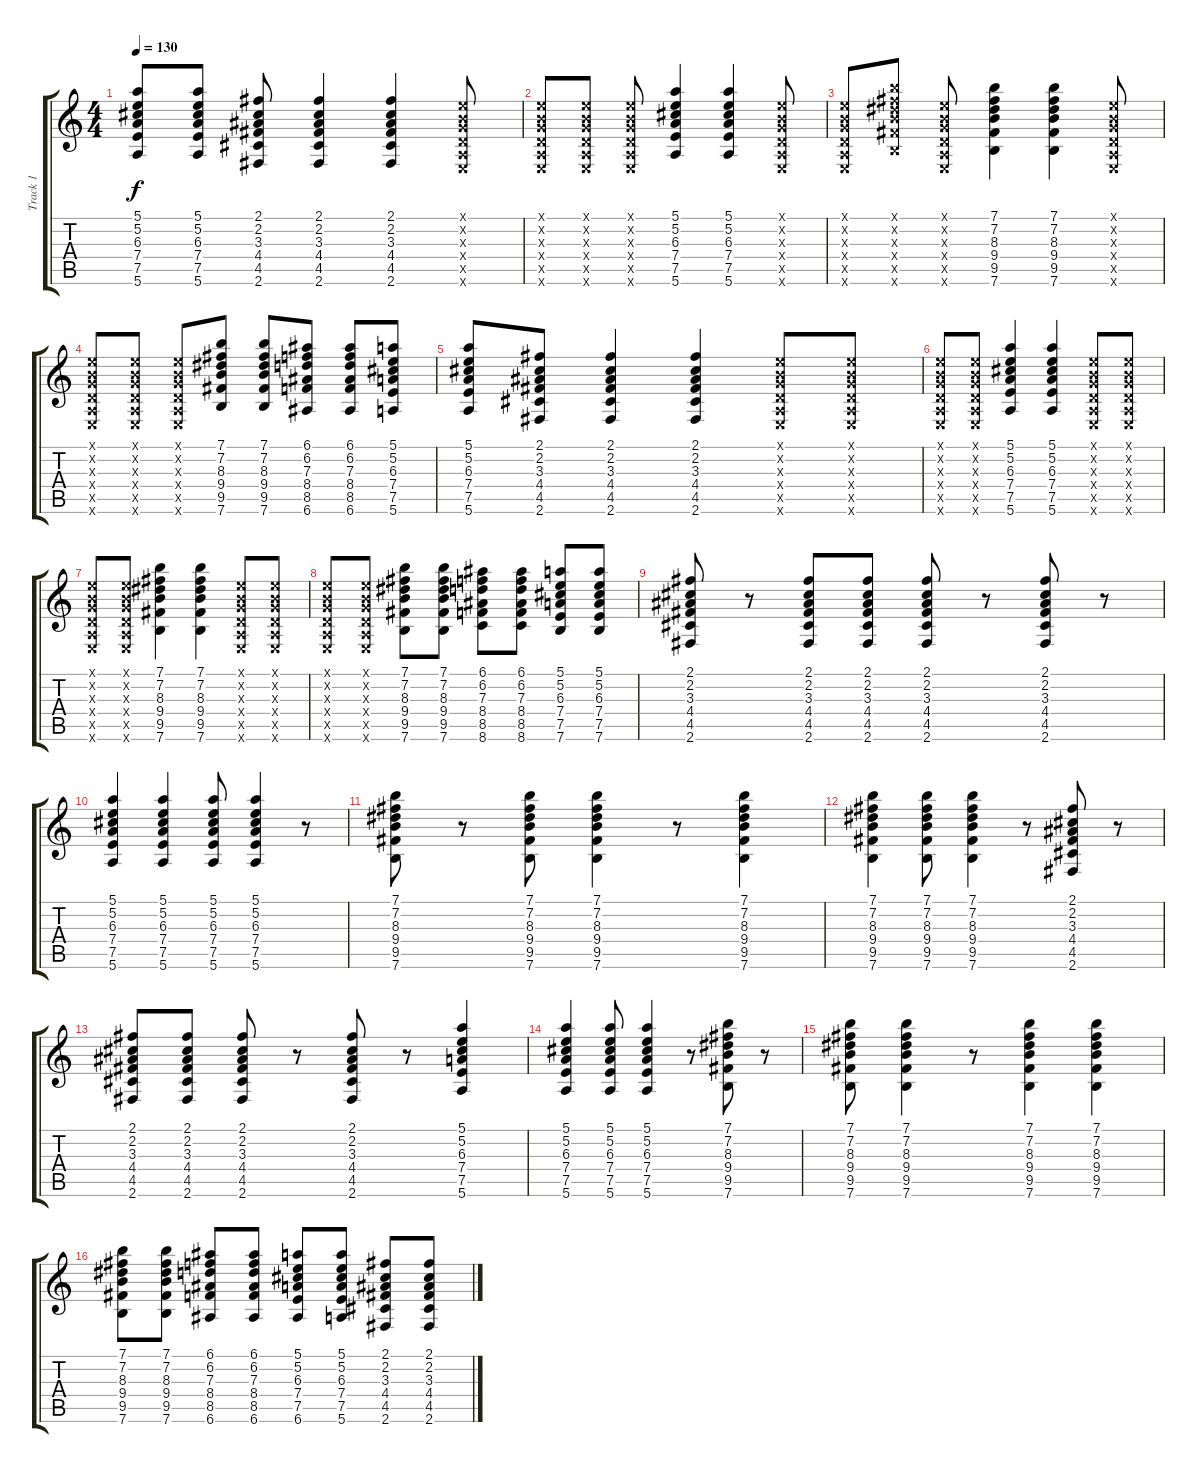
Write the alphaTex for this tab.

\track ("Track 1" "Track 1") {instrument acousticguitarnylon}
\staff {score tabs}
\tuning (E4 B3 G3 D3 A2 E2) {hide}
\ts (4 4)
\tempo 130
\clef g2
\ks c
(5.1 5.2 6.3 7.4 7.5 5.6).8{dy f} (5.1 5.2 6.3 7.4 7.5 5.6).8 (2.1 2.2 3.3 4.4 4.5 2.6).8 (2.1 2.2 3.3 4.4 4.5 2.6).4 (2.1 2.2 3.3 4.4 4.5 2.6).4 (0.1{x} 0.2{x} 0.3{x} 0.4{x} 0.5{x} 0.6{x}).8 |
(0.1{x} 0.2{x} 0.3{x} 0.4{x} 0.5{x} 0.6{x}).8 (0.1{x} 0.2{x} 0.3{x} 0.4{x} 0.5{x} 0.6{x}).8 (0.1{x} 0.2{x} 0.3{x} 0.4{x} 0.5{x} 0.6{x}).8 (5.1 5.2 6.3 7.4 7.5 5.6).4 (5.1 5.2 6.3 7.4 7.5 5.6).4 (0.1{x} 0.2{x} 0.3{x} 0.4{x} 0.5{x} 0.6{x}).8 |
(0.1{x} 0.2{x} 0.3{x} 0.4{x} 0.5{x} 0.6{x}).8 (7.1{x} 7.2{x} 8.3{x} 9.4{x} 9.5{x} 7.6{x}).8 (0.1{x} 0.2{x} 0.3{x} 0.4{x} 0.5{x} 0.6{x}).8 (7.1 7.2 8.3 9.4 9.5 7.6).4 (7.1 7.2 8.3 9.4 9.5 7.6).4 (0.1{x} 0.2{x} 0.3{x} 0.4{x} 0.5{x} 0.6{x}).8 |
(0.1{x} 0.2{x} 0.3{x} 0.4{x} 0.5{x} 0.6{x}).8 (0.1{x} 0.2{x} 0.3{x} 0.4{x} 0.5{x} 0.6{x}).8 (0.1{x} 0.2{x} 0.3{x} 0.4{x} 0.5{x} 0.6{x}).8 (7.1 7.2 8.3 9.4 9.5 7.6).8 (7.1 7.2 8.3 9.4 9.5 7.6).8 (6.1 6.2 7.3 8.4 8.5 6.6).8 (6.1 6.2 7.3 8.4 8.5 6.6).8 (5.1 5.2 6.3 7.4 7.5 5.6).8 |
(5.1 5.2 6.3 7.4 7.5 5.6).8 (2.1 2.2 3.3 4.4 4.5 2.6).8 (2.1 2.2 3.3 4.4 4.5 2.6).4 (2.1 2.2 3.3 4.4 4.5 2.6).4 (0.1{x} 0.2{x} 0.3{x} 0.4{x} 0.5{x} 0.6{x}).8 (0.1{x} 0.2{x} 0.3{x} 0.4{x} 0.5{x} 0.6{x}).8 |
(0.1{x} 0.2{x} 0.3{x} 0.4{x} 0.5{x} 0.6{x}).8 (0.1{x} 0.2{x} 0.3{x} 0.4{x} 0.5{x} 0.6{x}).8 (5.1 5.2 6.3 7.4 7.5 5.6).4 (5.1 5.2 6.3 7.4 7.5 5.6).4 (0.1{x} 0.2{x} 0.3{x} 0.4{x} 0.5{x} 0.6{x}).8 (0.1{x} 0.2{x} 0.3{x} 0.4{x} 0.5{x} 0.6{x}).8 |
(0.1{x} 0.2{x} 0.3{x} 0.4{x} 0.5{x} 0.6{x}).8 (0.1{x} 0.2{x} 0.3{x} 0.4{x} 0.5{x} 0.6{x}).8 (7.1 7.2 8.3 9.4 9.5 7.6).4 (7.1 7.2 8.3 9.4 9.5 7.6).4 (0.1{x} 0.2{x} 0.3{x} 0.4{x} 0.5{x} 0.6{x}).8 (0.1{x} 0.2{x} 0.3{x} 0.4{x} 0.5{x} 0.6{x}).8 |
(0.1{x} 0.2{x} 0.3{x} 0.4{x} 0.5{x} 0.6{x}).8 (0.1{x} 0.2{x} 0.3{x} 0.4{x} 0.5{x} 0.6{x}).8 (7.1 7.2 8.3 9.4 9.5 7.6).8 (7.1 7.2 8.3 9.4 9.5 7.6).8 (6.1 6.2 7.3 8.4 8.5 8.6).8 (6.1 6.2 7.3 8.4 8.5 8.6).8 (5.1 5.2 6.3 7.4 7.5 7.6).8 (5.1 5.2 6.3 7.4 7.5 7.6).8 |
(2.1 2.2 3.3 4.4 4.5 2.6).8 r.8 (2.1 2.2 3.3 4.4 4.5 2.6).8 (2.1 2.2 3.3 4.4 4.5 2.6).8 (2.1 2.2 3.3 4.4 4.5 2.6).8 r.8 (2.1 2.2 3.3 4.4 4.5 2.6).8 r.8 |
(5.1 5.2 6.3 7.4 7.5 5.6).4 (5.1 5.2 6.3 7.4 7.5 5.6).4 (5.1 5.2 6.3 7.4 7.5 5.6).8 (5.1 5.2 6.3 7.4 7.5 5.6).4 r.8 |
(7.1 7.2 8.3 9.4 9.5 7.6).8 r.8 (7.1 7.2 8.3 9.4 9.5 7.6).8 (7.1 7.2 8.3 9.4 9.5 7.6).4 r.8 (7.1 7.2 8.3 9.4 9.5 7.6).4 |
(7.1 7.2 8.3 9.4 9.5 7.6).4 (7.1 7.2 8.3 9.4 9.5 7.6).8 (7.1 7.2 8.3 9.4 9.5 7.6).4 r.8 (2.1 2.2 3.3 4.4 4.5 2.6).8 r.8 |
(2.1 2.2 3.3 4.4 4.5 2.6).8 (2.1 2.2 3.3 4.4 4.5 2.6).8 (2.1 2.2 3.3 4.4 4.5 2.6).8 r.8 (2.1 2.2 3.3 4.4 4.5 2.6).8 r.8 (5.1 5.2 6.3 7.4 7.5 5.6).4 |
(5.1 5.2 6.3 7.4 7.5 5.6).4 (5.1 5.2 6.3 7.4 7.5 5.6).8 (5.1 5.2 6.3 7.4 7.5 5.6).4 r.8 (7.1 7.2 8.3 9.4 9.5 7.6).8 r.8 |
(7.1 7.2 8.3 9.4 9.5 7.6).8 (7.1 7.2 8.3 9.4 9.5 7.6).4 r.8 (7.1 7.2 8.3 9.4 9.5 7.6).4 (7.1 7.2 8.3 9.4 9.5 7.6).4 |
(7.1 7.2 8.3 9.4 9.5 7.6).8 (7.1 7.2 8.3 9.4 9.5 7.6).8 (6.1 6.2 7.3 8.4 8.5 6.6).8 (6.1 6.2 7.3 8.4 8.5 6.6).8 (5.1 5.2 6.3 7.4 7.5 6.6).8 (5.1 5.2 6.3 7.4 7.5 5.6).8 (2.1 2.2 3.3 4.4 4.5 2.6).8 (2.1 2.2 3.3 4.4 4.5 2.6).8
